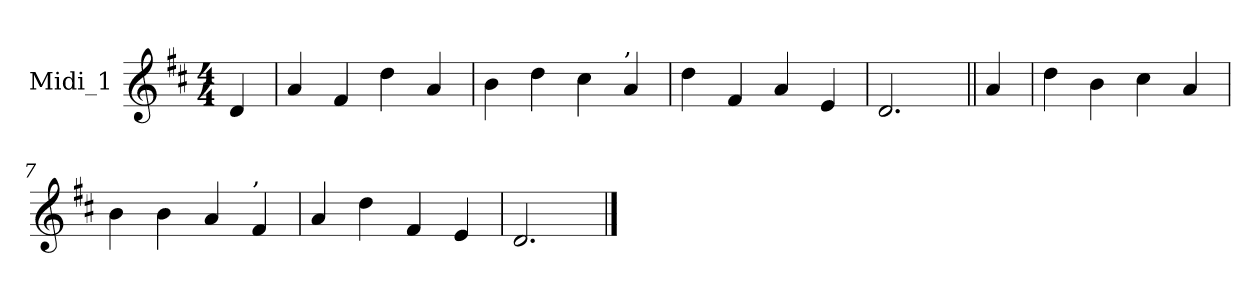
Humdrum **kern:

**kern
*part1
*staff1
*I"Midi_1
*clefG2
*k[f#c#]
*D:
*M4/4
=
4d
=1
4a
4f#
4dd
4a
=2
4b
4dd
4cc#
!LO:TX:a:t=,
4a
=3
4dd
4f#
4a
4e
=4
2.d
!!LO:LB:g=z
=5||
4a
=6
4dd
4b
4cc#
4a
=7
4b
4b
4a
!LO:TX:a:t=,
4f#
=8
4a
4dd
4f#
4e
=9
2.d
==
*-
